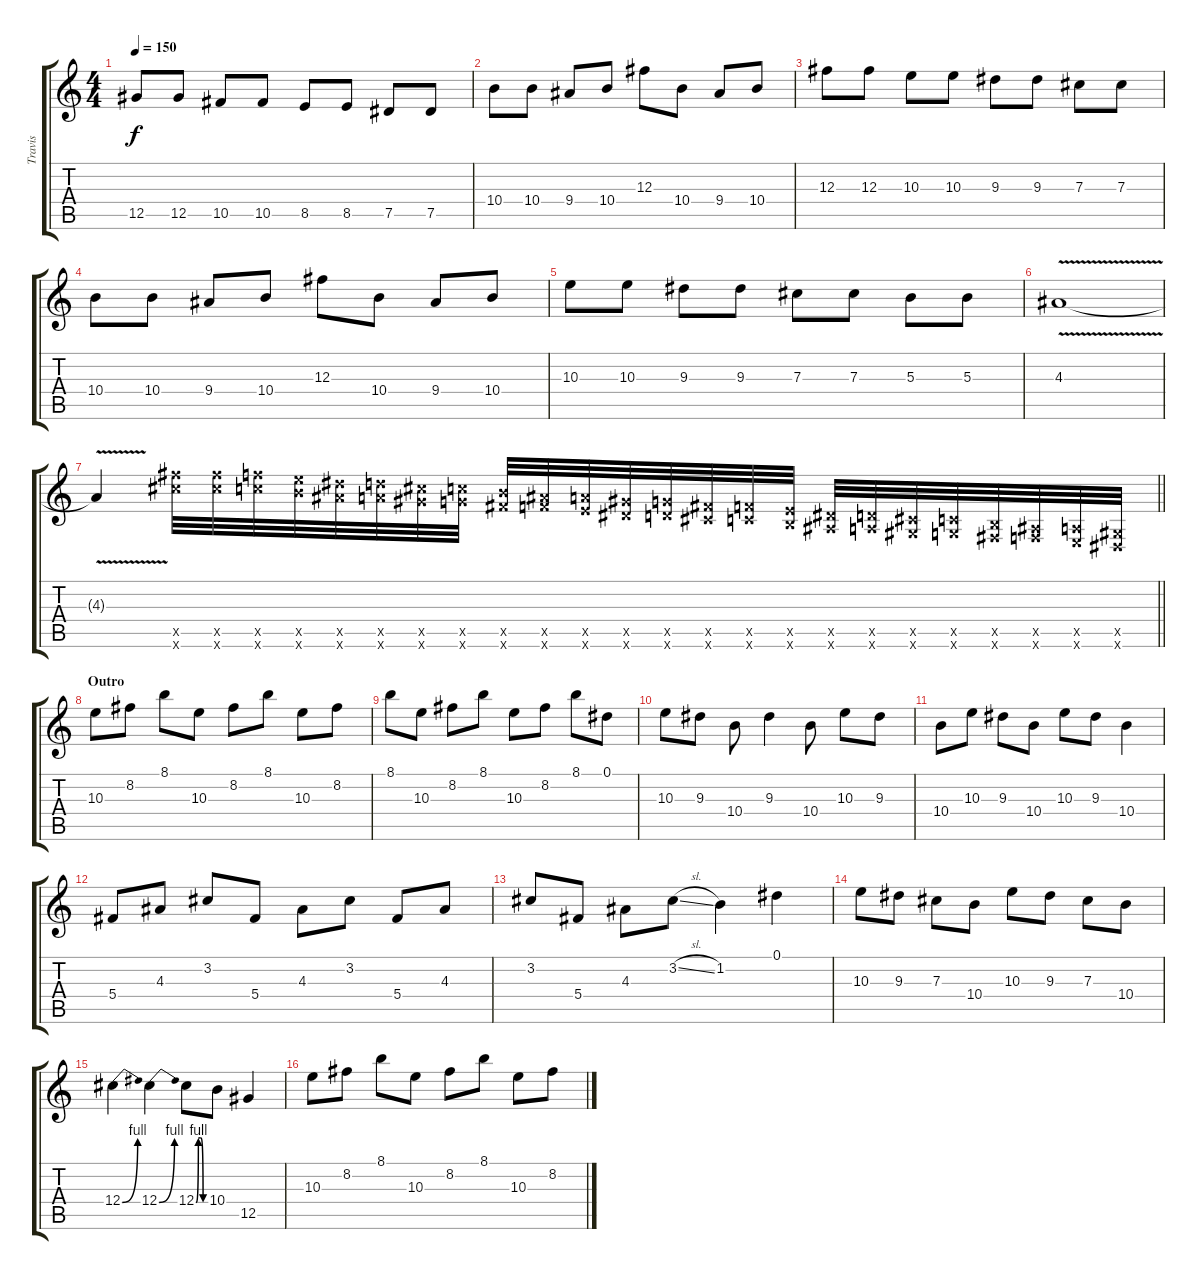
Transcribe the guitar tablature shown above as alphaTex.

\track ("Travis" "Travis") {instrument overdrivenguitar}
\staff {score tabs}
\tuning (Eb4 Bb3 Gb3 Db3 Ab2 Eb2) {hide}
\ts (4 4)
\tempo 150
\clef g2
\ks c
12.5.8{dy f} 12.5.8 10.5.8 10.5.8 8.5.8 8.5.8 7.5.8 7.5.8 |
10.4.8 10.4.8 9.4.8 10.4.8 12.3.8 10.4.8 9.4.8 10.4.8 |
12.3.8 12.3.8 10.3.8 10.3.8 9.3.8 9.3.8 7.3.8 7.3.8 |
10.4.8 10.4.8 9.4.8 10.4.8 12.3.8 10.4.8 9.4.8 10.4.8 |
10.3.8 10.3.8 9.3.8 9.3.8 7.3.8 7.3.8 5.3.8 5.3.8 |
4.3{v}.1 |
\barLineRight lightlight
4.3{t}.4 (22.5{x} 22.6{x}).32 (22.5{x} 22.6{x}).32 (21.5{x} 21.6{x}).32 (20.5{x} 20.6{x}).32 (19.5{x} 19.6{x}).32 (18.5{x} 18.6{x}).32 (17.5{x} 17.6{x}).32 (16.5{x} 16.6{x}).32 (15.5{x} 15.6{x}).32 (14.5{x} 14.6{x}).32 (13.5{x} 13.6{x}).32 (12.5{x} 12.6{x}).32 (11.5{x} 11.6{x}).32 (10.5{x} 10.6{x}).32 (9.5{x} 9.6{x}).32 (8.5{x} 8.6{x}).32 (7.5{x} 7.6{x}).32 (6.5{x} 6.6{x}).32 (5.5{x} 5.6{x}).32 (4.5{x} 4.6{x}).32 (3.5{x} 3.6{x}).32 (2.5{x} 2.6{x}).32 (1.5{x} 1.6{x}).32 (0.5{x} 0.6{x}).32 |
\section ("" "Outro")
10.3.8 8.2.8 8.1.8 10.3.8 8.2.8 8.1.8 10.3.8 8.2.8 |
8.1.8 10.3.8 8.2.8 8.1.8 10.3.8 8.2.8 8.1.8 0.1.8 |
10.3.8 9.3.8 10.4.8 9.3.4 10.4.8 10.3.8 9.3.8 |
10.4.8 10.3.8 9.3.8 10.4.8 10.3.8 9.3.8 10.4.4 |
5.4.8 4.3.8 3.2.8 5.4.8 4.3.8 3.2.8 5.4.8 4.3.8 |
3.2.8 5.4.8 4.3.8 3.2{sl}.8 1.2.4 0.1.4 |
10.3.8 9.3.8 7.3.8 10.4.8 10.3.8 9.3.8 7.3.8 10.4.8 |
12.4{be (bend 0 0 60 4)}.4 12.4{be (bend 0 0 60 4)}.4 12.4{be (custom 0 0 15 4 30 4 45 0 60 0)}.8 10.4.8 12.5.4 |
10.3.8 8.2.8 8.1.8 10.3.8 8.2.8 8.1.8 10.3.8 8.2.8
